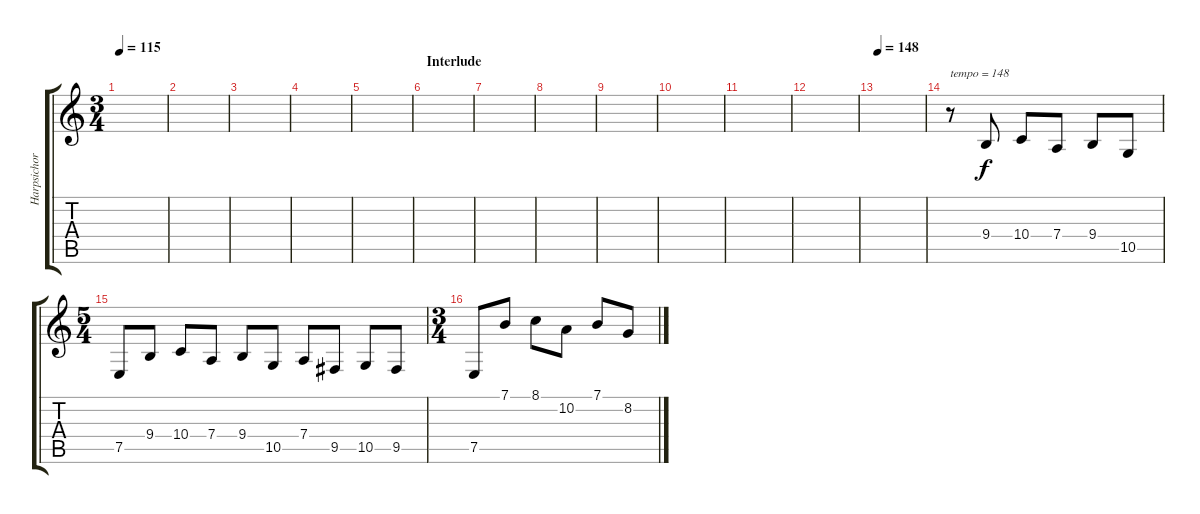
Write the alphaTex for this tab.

\track ("Harpsichord" "Harpsichor") {instrument pad5bowed}
\staff {score tabs}
\tuning (E4 B3 G3 D3 A2 E2) {hide}
\ts (3 4)
\tempo 115
\clef g2
\ks c
|
|
|
|
|
\section ("" "Interlude")
|
|
|
|
|
|
|
\tempo 148
|
r.8{txt "tempo = 148"} 9.4.8 10.4.8 7.4.8 9.4.8 10.5.8 |
\ts (5 4)
7.5.8 9.4.8 10.4.8 7.4.8 9.4.8 10.5.8 7.4.8 9.5.8 10.5.8 9.5.8 |
\ts (3 4)
7.5.8 7.1.8 8.1.8 10.2.8 7.1.8 8.2.8
